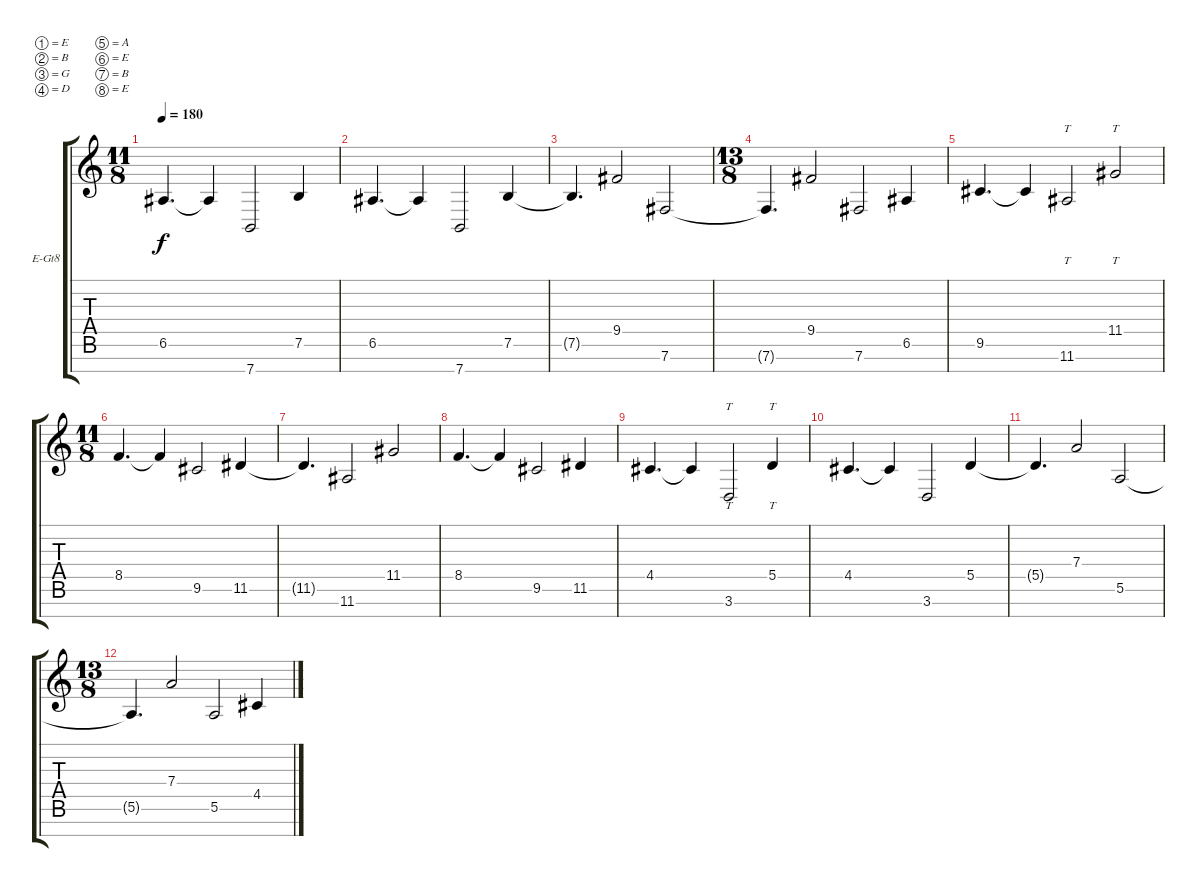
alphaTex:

\defaultSystemsLayout 4
\bracketExtendMode groupsimilarinstruments
\firstSystemTrackNameOrientation horizontal
\otherSystemsTrackNameOrientation horizontal
\track ("Guitar 1" "E-Gt8") {instrument electricguitarclean}
\staff {score tabs}
\tuning (E4 B3 G3 D3 A2 E2 B1 E1)
\ts (11 8)
\tempo 180
\clef g2
\ks c
6.6.4{d dy f} 6.6{t}.4 7.8.2 7.6.4 |
6.6.4{d} 6.6{t}.4 7.8.2 7.6.4 |
7.6{t}.4{d} 9.5.2 7.7.2 |
\ts (13 8)
7.7{t}.4{d} 9.5.2 7.7.2 6.6.4 |
9.6.4{d} 9.6{t}.4 11.7.2{tt} 11.5.2{tt} |
\ts (11 8)
8.5.4{d} 8.5{t}.4 9.6.2 11.6.4 |
11.6{t}.4{d} 11.7.2 11.5.2 |
8.5.4{d} 8.5{t}.4 9.6.2 11.6.4 |
4.5.4{d} 4.5{t}.4 3.7.2{tt} 5.5.4{tt} |
4.5.4{d} 4.5{t}.4 3.7.2 5.5.4 |
5.5{t}.4{d} 7.4.2 5.6.2 |
\ts (13 8)
5.6{t}.4{d} 7.4.2 5.6.2 4.5.4
